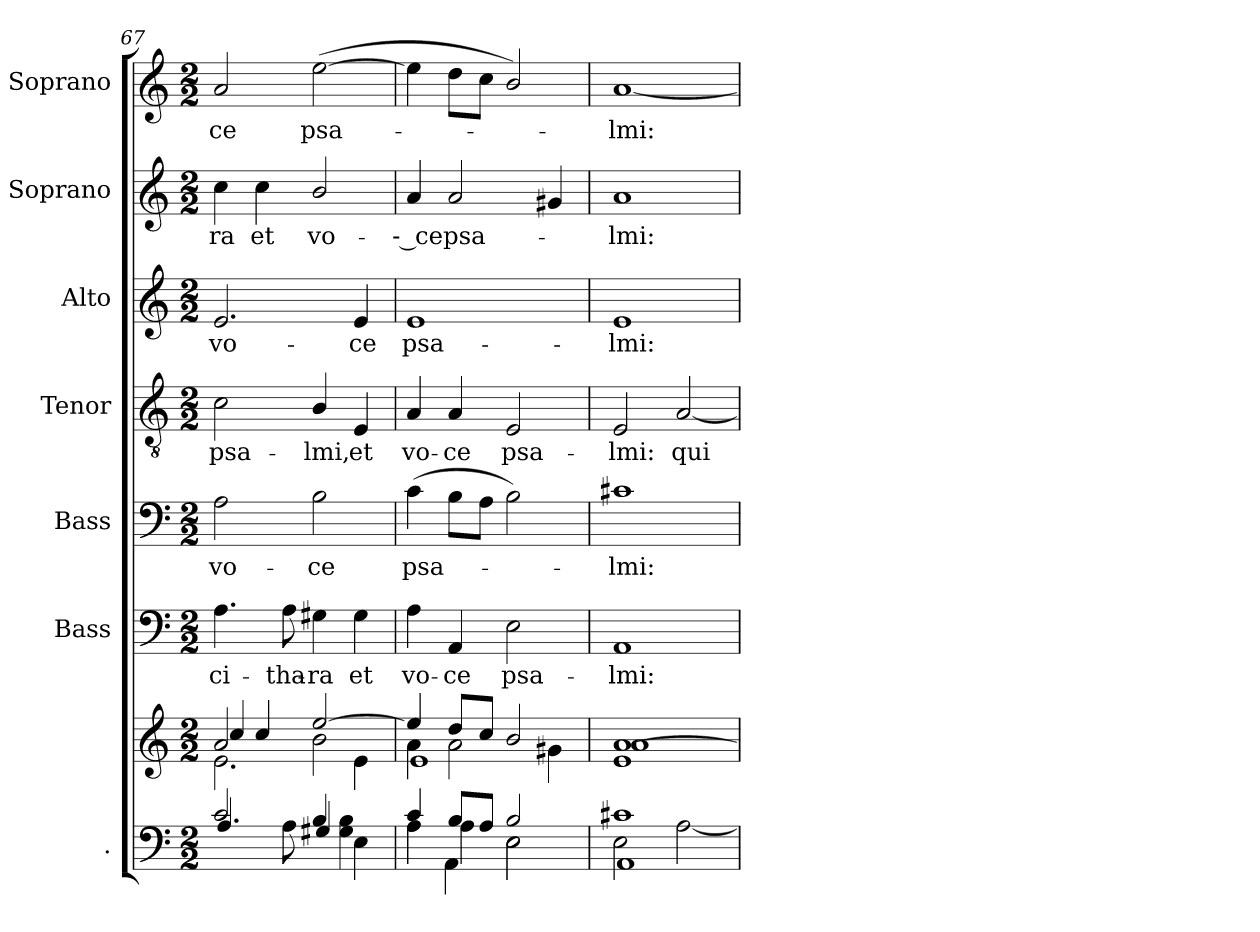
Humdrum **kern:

**kern	**kern	**kern	**text	**kern	**text	**kern	**text	**kern	**text	**kern	**text	**kern	**text
*part7	*part7	*part6	*part6	*part5	*part5	*part4	*part4	*part3	*part3	*part2	*part2	*part1	*part1
*staff8	*staff7	*staff6	*staff6	*staff5	*staff5	*staff4	*staff4	*staff3	*staff3	*staff2	*staff2	*staff1	*staff1
*I".	*	*I"Bass	*	*I"Bass	*	*I"Tenor	*	*I"Alto	*	*I"Soprano	*	*I"Soprano	*
*	*	*I'B.	*	*I'B.	*	*I'T.	*	*I'A.	*	*I'S.	*	*I'S.	*
!!LO:PB:g=z
*clefF4	*clefG2	*clefF4	*	*clefF4	*	*clefGv2	*	*clefG2	*	*clefG2	*	*clefG2	*
*	*	*	*	*	*	*ITrd7c12	*	*	*	*	*	*	*
*k[]	*k[]	*k[]	*	*k[]	*	*k[]	*	*k[]	*	*k[]	*	*k[]	*
*C:	*C:	*C:	*	*C:	*	*C:	*	*C:	*	*C:	*	*C:	*
*M2/2	*M2/2	*M2/2	*	*M2/2	*	*M2/2	*	*M2/2	*	*M2/2	*	*M2/2	*
=67	=67	=67	=67	=67	=67	=67	=67	=67	=67	=67	=67	=67	=67
*^	*^	*	*	*	*	*	*	*	*	*	*	*	*
*	*^	*	*^	*	*	*	*	*	*	*	*	*	*	*	*
!	!	!	!	!	!	!	!LO:LY:b:color=#000000	!	!	!	!	!	!	!	!	!	!
!	!	!	!	!	!	!	!	!	!LO:LY:b:color=#000000	!	!	!	!	!	!	!	!
!	!	!	!	!	!	!	!	!	!	!	!LO:LY:b:color=#000000	!	!	!	!	!	!
!	!	!	!	!	!	!	!	!	!	!	!	!	!LO:LY:b:color=#000000	!	!	!	!
!	!	!	!	!	!	!	!	!	!	!	!	!	!	!	!LO:LY:b:color=#000000	!	!
!	!	!	!	!	!	!	!	!	!	!	!	!	!	!	!	!	!LO:LY:b:color=#000000
2ci/	2ryy	4.Ai/	2ai/	4cci/	2.ei\	4.Ai\	ci-	2Ai\	vo-	2Ci\	psa-	2.ei/	vo-	4cci\	-ra	2ai/	-ce
!	!	!	!	!	!	!	!	!	!	!	!	!	!	!	!LO:LY:b:color=#000000	!	!
.	.	.	.	4cci/	.	.	.	.	.	.	.	.	.	4cci\	et	.	.
!	!	!	!	!	!	!	!LO:LY:b:color=#000000	!	!	!	!	!	!	!	!	!	!
.	.	8Ai\	.	.	.	8Ai\	-tha-	.	.	.	.	.	.	.	.	.	.
!	!	!	!	!	!	!	!LO:LY:b:color=#000000	!	!	!	!	!	!	!	!	!	!
!	!	!	!	!	!	!	!	!	!LO:LY:b:color=#000000	!	!	!	!	!	!	!	!
!	!	!	!	!	!	!	!	!	!	!	!LO:LY:b:color=#000000	!	!	!	!	!	!
!	!	!	!	!	!	!	!	!	!	!	!	!	!	!	!LO:LY:b:color=#000000	!	!
!	!	!	!	!	!	!	!	!	!	!	!	!	!	!	!	!	!LO:LY:b:color=#000000
4Bi/	2ryy	4G#Xi/	[2eei/	2bi\	.	4G#Xi\	-ra	2Bi\	-ce	4BBi/	-lmi,	.	.	2bi/	vo-	([2eei\	psa-
!	!	!	!	!	!	!	!LO:LY:b:color=#000000	!	!	!	!	!	!	!	!	!	!
!	!	!	!	!	!	!	!	!	!	!	!LO:LY:b:color=#000000	!	!	!	!	!	!
!	!	!	!	!	!	!	!	!	!	!	!	!	!LO:LY:b:color=#000000	!	!	!	!
4Ei\	.	4G#i\ 4Bi	.	.	4ei\	4G#i\	et	.	.	4EEi/	et	4ei/	-ce	.	.	.	.
=68	=68	=68	=68	=68	=68	=68	=68	=68	=68	=68	=68	=68	=68	=68	=68	=68	=68
!	!	!	!	!	!	!	!LO:LY:b:color=#000000	!	!	!	!	!	!	!	!	!	!
!	!	!	!	!	!	!	!	!	!LO:LY:b:color=#000000	!	!	!	!	!	!	!	!
!	!	!	!	!	!	!	!	!	!	!	!LO:LY:b:color=#000000	!	!	!	!	!	!
!	!	!	!	!	!	!	!	!	!	!	!	!	!LO:LY:b:color=#000000	!	!	!	!
!	!	!	!	!	!	!	!	!	!	!	!	!	!	!	!LO:LY:b:color=#000000	!	!
4ci/	4Ai\	4Ai\	4eei/]	4ai\	1ei	4Ai\	vo-	(4ci\	psa-	4AAi/	vo-	1ei	psa-	4ai/	-- ce	4eei\]	.
!	!	!	!	!	!	!	!LO:LY:b:color=#000000	!	!	!	!	!	!	!	!	!	!
!	!	!	!	!	!	!	!	!	!	!	!LO:LY:b:color=#000000	!	!	!	!	!	!
!	!	!	!	!	!	!	!	!	!	!	!	!	!	!	!LO:LY:b:color=#000000	!	!
8Bi/L	4Ai\	4AAi\	8ddi/L	2ai\	.	4AAi/	-ce	8Bi\L	.	4AAi/	-ce	.	.	2ai/	psa-	8ddi\L	.
8Ai/J	.	.	8cci/J	.	.	.	.	8Ai\J	.	.	.	.	.	.	.	8cci\J	.
!	!	!	!	!	!	!	!LO:LY:b:color=#000000	!	!	!	!	!	!	!	!	!	!
!	!	!	!	!	!	!	!	!	!	!	!LO:LY:b:color=#000000	!	!	!	!	!	!
2Bi/	2Ei\	2Ei\	2bi/	.	.	2Ei\	psa-	2Bi\)	.	2EEi/	psa-	.	.	.	.	2bi/)	.
.	.	.	.	4g#Xi\	.	.	.	.	.	.	.	.	.	4g#Xi/	.	.	.
=69	=69	=69	=69	=69	=69	=69	=69	=69	=69	=69	=69	=69	=69	=69	=69	=69	=69
!	!	!	!	!	!	!	!LO:LY:b:color=#000000	!	!	!	!	!	!	!	!	!	!
!	!	!	!	!	!	!	!	!	!LO:LY:b:color=#000000	!	!	!	!	!	!	!	!
!	!	!	!	!	!	!	!	!	!	!	!LO:LY:b:color=#000000	!	!	!	!	!	!
!	!	!	!	!	!	!	!	!	!	!	!	!	!LO:LY:b:color=#000000	!	!	!	!
!	!	!	!	!	!	!	!	!	!	!	!	!	!	!	!LO:LY:b:color=#000000	!	!
!	!	!	!	!	!	!	!	!	!	!	!	!	!	!	!	!	!LO:LY:b:color=#000000
1c#Xi	2Ei\	1AAi	[1ai	1ai	1ei	1AAi	-lmi:	1c#Xi	-lmi:	2EEi/	-lmi:	1ei	-lmi:	1ai	-lmi:	[1ai	-lmi:
!	!	!	!	!	!	!	!	!	!	!	!LO:LY:b:color=#000000	!	!	!	!	!	!
.	[2Ai\	.	.	.	.	.	.	.	.	[2AAi/	qui-	.	.	.	.	.	.
*v	*v	*v	*	*	*	*	*	*	*	*	*	*	*	*	*	*	*
*	*v	*v	*v	*	*	*	*	*	*	*	*	*	*	*	*
=	=	=	=	=	=	=	=	=	=	=	=	=	=
*-	*-	*-	*-	*-	*-	*-	*-	*-	*-	*-	*-	*-	*-
